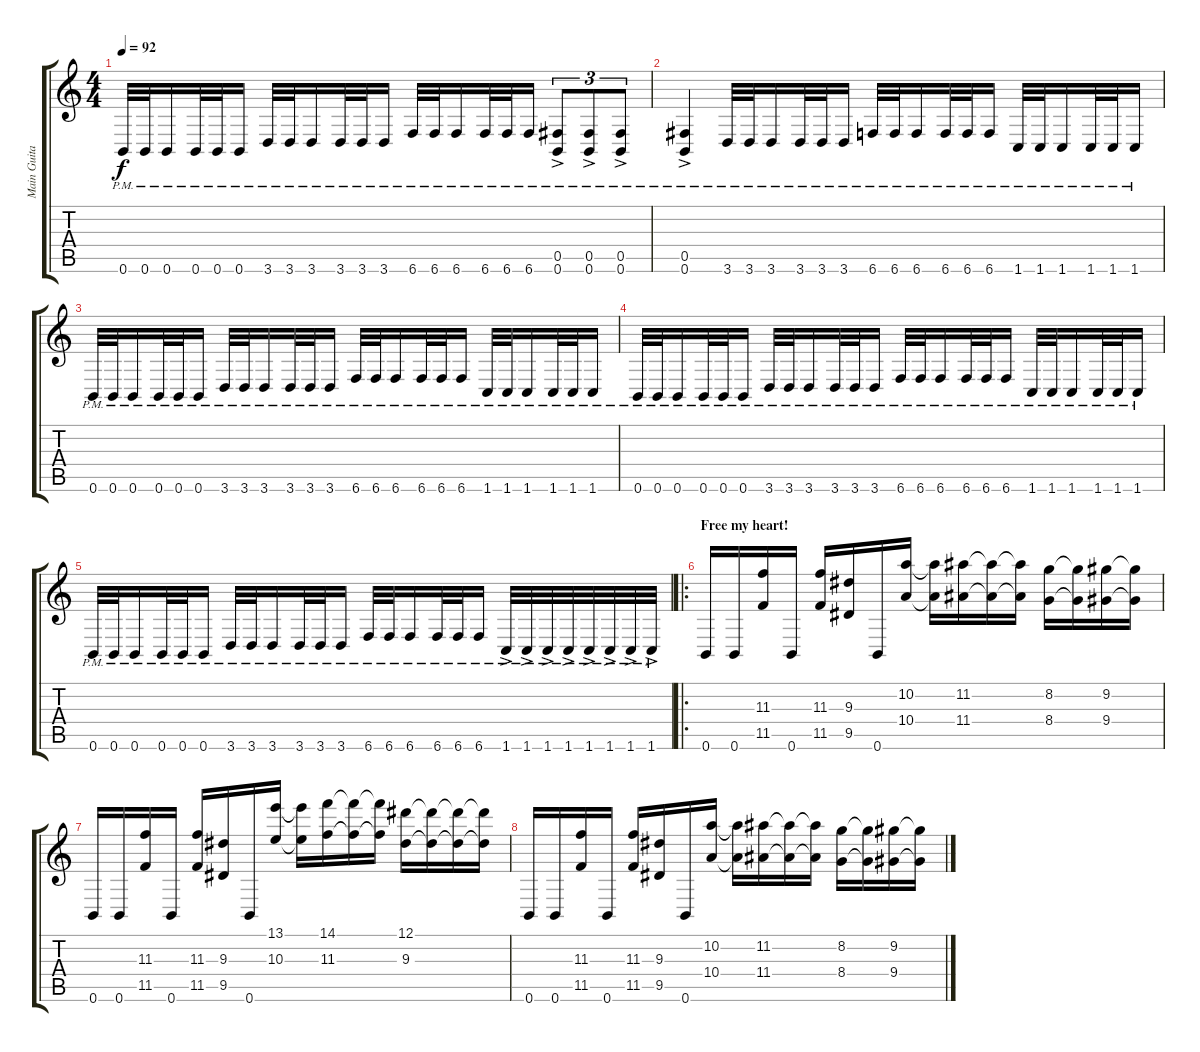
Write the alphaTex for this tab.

\track ("Main Guitar" "Main Guita") {instrument distortionguitar}
\staff {score tabs}
\tuning (Eb4 B3 Gb3 B2 Gb2 B1) {hide}
\ts (4 4)
\tempo 92
\clef g2
\ks c
0.6{pm}.32{dy f} 0.6{pm}.32 0.6{pm}.16 0.6{pm}.32 0.6{pm}.32 0.6{pm}.16 3.6{pm}.32 3.6{pm}.32 3.6{pm}.16 3.6{pm}.32 3.6{pm}.32 3.6{pm}.16 6.6{pm}.32 6.6{pm}.32 6.6{pm}.16 6.6{pm}.32 6.6{pm}.32 6.6{pm}.16 (0.5{pm} 0.6{ac pm}).8{tu (3 2)} (0.5{pm} 0.6{ac pm}).8{tu (3 2)} (0.5{pm} 0.6{ac pm}).8{tu (3 2)} |
(0.5{pm} 0.6{ac pm}).4 3.6{pm}.32 3.6{pm}.32 3.6{pm}.16 3.6{pm}.32 3.6{pm}.32 3.6{pm}.16 6.6{pm}.32 6.6{pm}.32 6.6{pm}.16 6.6{pm}.32 6.6{pm}.32 6.6{pm}.16 1.6{pm}.32 1.6{pm}.32 1.6{pm}.16 1.6{pm}.32 1.6{pm}.32 1.6{pm}.16 |
0.6{pm}.32 0.6{pm}.32 0.6{pm}.16 0.6{pm}.32 0.6{pm}.32 0.6{pm}.16 3.6{pm}.32 3.6{pm}.32 3.6{pm}.16 3.6{pm}.32 3.6{pm}.32 3.6{pm}.16 6.6{pm}.32 6.6{pm}.32 6.6{pm}.16 6.6{pm}.32 6.6{pm}.32 6.6{pm}.16 1.6{pm}.32 1.6{pm}.32 1.6{pm}.16 1.6{pm}.32 1.6{pm}.32 1.6{pm}.16 |
0.6{pm}.32 0.6{pm}.32 0.6{pm}.16 0.6{pm}.32 0.6{pm}.32 0.6{pm}.16 3.6{pm}.32 3.6{pm}.32 3.6{pm}.16 3.6{pm}.32 3.6{pm}.32 3.6{pm}.16 6.6{pm}.32 6.6{pm}.32 6.6{pm}.16 6.6{pm}.32 6.6{pm}.32 6.6{pm}.16 1.6{pm}.32 1.6{pm}.32 1.6{pm}.16 1.6{pm}.32 1.6{pm}.32 1.6{pm}.16 |
0.6{pm}.32 0.6{pm}.32 0.6{pm}.16 0.6{pm}.32 0.6{pm}.32 0.6{pm}.16 3.6{pm}.32 3.6{pm}.32 3.6{pm}.16 3.6{pm}.32 3.6{pm}.32 3.6{pm}.16 6.6{pm}.32 6.6{pm}.32 6.6{pm}.16 6.6{pm}.32 6.6{pm}.32 6.6{pm}.16 1.6{ac pm}.32 1.6{ac pm}.32 1.6{ac pm}.32 1.6{ac pm}.32 1.6{ac pm}.32 1.6{ac pm}.32 1.6{ac pm}.32 1.6{ac pm}.32 |
\ro
\section ("" "Free my heart!")
0.6.16 0.6.16 (11.3 11.5).16 0.6.16 (11.3 11.5).16 (9.3 9.5).16 0.6.16 (10.2 10.4).16 (10.2{t} 10.4{t}).16 (11.2 11.4).16 (11.2{t} 11.4{t}).16 (11.2{t} 11.4{t}).16 (8.2 8.4).16 (8.2{t} 8.4{t}).16 (9.2 9.4).16 (9.2{t} 9.4{t}).16 |
0.6.16 0.6.16 (11.3 11.5).16 0.6.16 (11.3 11.5).16 (9.3 9.5).16 0.6.16 (13.1 10.3).16 (13.1{t} 10.3{t}).16 (14.1 11.3).16 (14.1{t} 11.3{t}).16 (14.1{t} 11.3{t}).16 (12.1 9.3).16 (12.1{t} 9.3{t}).16 (12.1{t} 9.3{t}).16 (12.1{t} 9.3{t}).16 |
0.6.16 0.6.16 (11.3 11.5).16 0.6.16 (11.3 11.5).16 (9.3 9.5).16 0.6.16 (10.2 10.4).16 (10.2{t} 10.4{t}).16 (11.2 11.4).16 (11.2{t} 11.4{t}).16 (11.2{t} 11.4{t}).16 (8.2 8.4).16 (8.2{t} 8.4{t}).16 (9.2 9.4).16 (9.2{t} 9.4{t}).16
